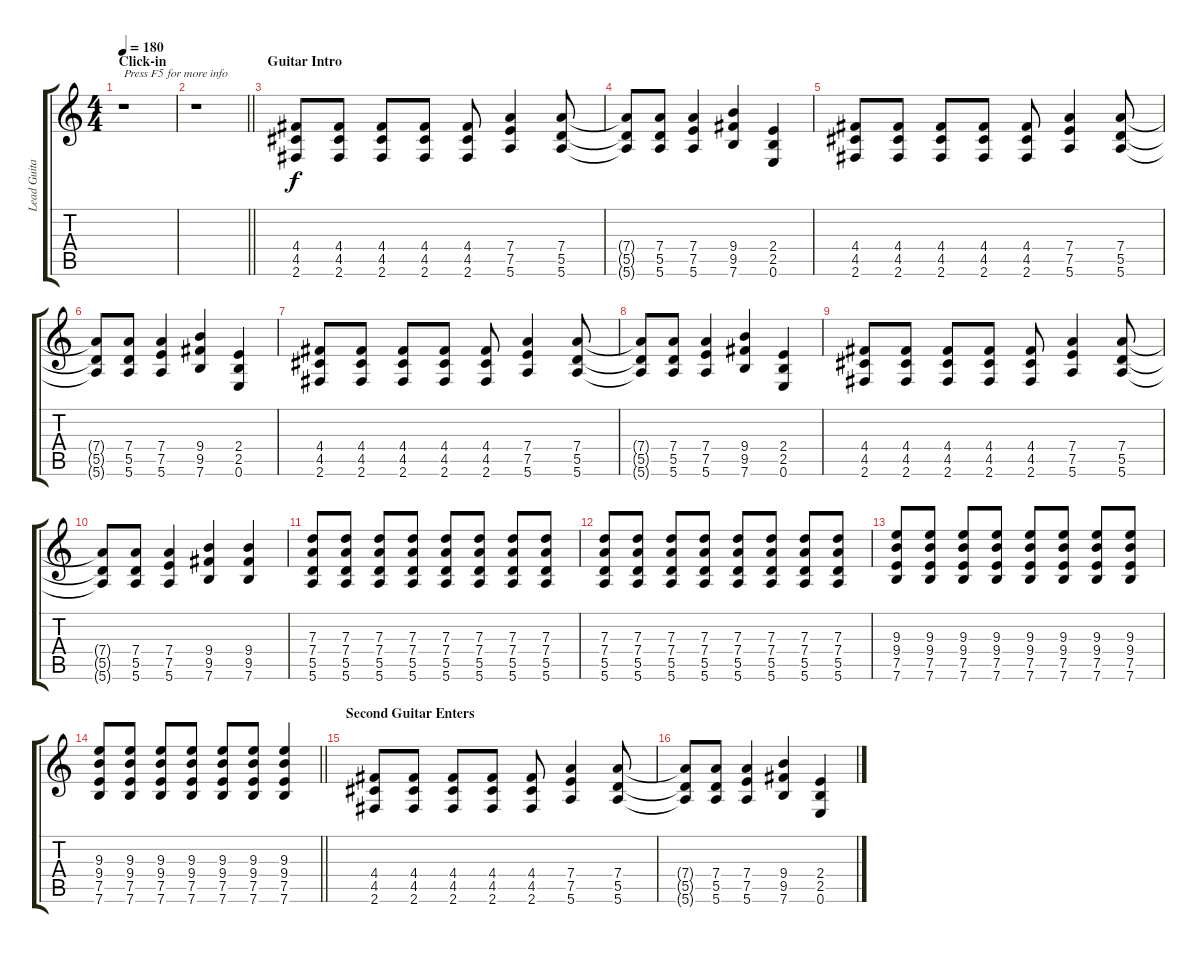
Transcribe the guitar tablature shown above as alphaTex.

\track ("Lead Guitar" "Lead Guita") {instrument distortionguitar}
\staff {score tabs}
\tuning (E4 B3 G3 D3 A2 E2) {hide}
\ts (4 4)
\section ("" "Click-in")
\tempo 180
\clef g2
\ks c
r.1{txt "Press F5 for more info" dy f instrument distortionguitar} |
\barLineRight lightlight
r.1 |
\section ("" "Guitar Intro")
(4.4 4.5 2.6).8 (4.4 4.5 2.6).8 (4.4 4.5 2.6).8 (4.4 4.5 2.6).8 (4.4 4.5 2.6).8 (7.4 7.5 5.6).4 (7.4 5.5 5.6).8 |
(7.4{t} 5.5{t} 5.6{t}).8 (7.4 5.5 5.6).8 (7.4 7.5 5.6).4 (9.4 9.5 7.6).4 (2.4 2.5 0.6).4 |
(4.4 4.5 2.6).8 (4.4 4.5 2.6).8 (4.4 4.5 2.6).8 (4.4 4.5 2.6).8 (4.4 4.5 2.6).8 (7.4 7.5 5.6).4 (7.4 5.5 5.6).8 |
(7.4{t} 5.5{t} 5.6{t}).8 (7.4 5.5 5.6).8 (7.4 7.5 5.6).4 (9.4 9.5 7.6).4 (2.4 2.5 0.6).4 |
(4.4 4.5 2.6).8 (4.4 4.5 2.6).8 (4.4 4.5 2.6).8 (4.4 4.5 2.6).8 (4.4 4.5 2.6).8 (7.4 7.5 5.6).4 (7.4 5.5 5.6).8 |
(7.4{t} 5.5{t} 5.6{t}).8 (7.4 5.5 5.6).8 (7.4 7.5 5.6).4 (9.4 9.5 7.6).4 (2.4 2.5 0.6).4 |
(4.4 4.5 2.6).8 (4.4 4.5 2.6).8 (4.4 4.5 2.6).8 (4.4 4.5 2.6).8 (4.4 4.5 2.6).8 (7.4 7.5 5.6).4 (7.4 5.5 5.6).8 |
(7.4{t} 5.5{t} 5.6{t}).8 (7.4 5.5 5.6).8 (7.4 7.5 5.6).4 (9.4 9.5 7.6).4 (9.4 9.5 7.6).4 |
(7.3 7.4 5.5 5.6).8 (7.3 7.4 5.5 5.6).8 (7.3 7.4 5.5 5.6).8 (7.3 7.4 5.5 5.6).8 (7.3 7.4 5.5 5.6).8 (7.3 7.4 5.5 5.6).8 (7.3 7.4 5.5 5.6).8 (7.3 7.4 5.5 5.6).8 |
(7.3 7.4 5.5 5.6).8 (7.3 7.4 5.5 5.6).8 (7.3 7.4 5.5 5.6).8 (7.3 7.4 5.5 5.6).8 (7.3 7.4 5.5 5.6).8 (7.3 7.4 5.5 5.6).8 (7.3 7.4 5.5 5.6).8 (7.3 7.4 5.5 5.6).8 |
(9.3 9.4 7.5 7.6).8 (9.3 9.4 7.5 7.6).8 (9.3 9.4 7.5 7.6).8 (9.3 9.4 7.5 7.6).8 (9.3 9.4 7.5 7.6).8 (9.3 9.4 7.5 7.6).8 (9.3 9.4 7.5 7.6).8 (9.3 9.4 7.5 7.6).8 |
\barLineRight lightlight
(9.3 9.4 7.5 7.6).8 (9.3 9.4 7.5 7.6).8 (9.3 9.4 7.5 7.6).8 (9.3 9.4 7.5 7.6).8 (9.3 9.4 7.5 7.6).8 (9.3 9.4 7.5 7.6).8 (9.3 9.4 7.5 7.6).4 |
\section ("" "Second Guitar Enters")
(4.4 4.5 2.6).8 (4.4 4.5 2.6).8 (4.4 4.5 2.6).8 (4.4 4.5 2.6).8 (4.4 4.5 2.6).8 (7.4 7.5 5.6).4 (7.4 5.5 5.6).8 |
(7.4{t} 5.5{t} 5.6{t}).8 (7.4 5.5 5.6).8 (7.4 7.5 5.6).4 (9.4 9.5 7.6).4 (2.4 2.5 0.6).4
